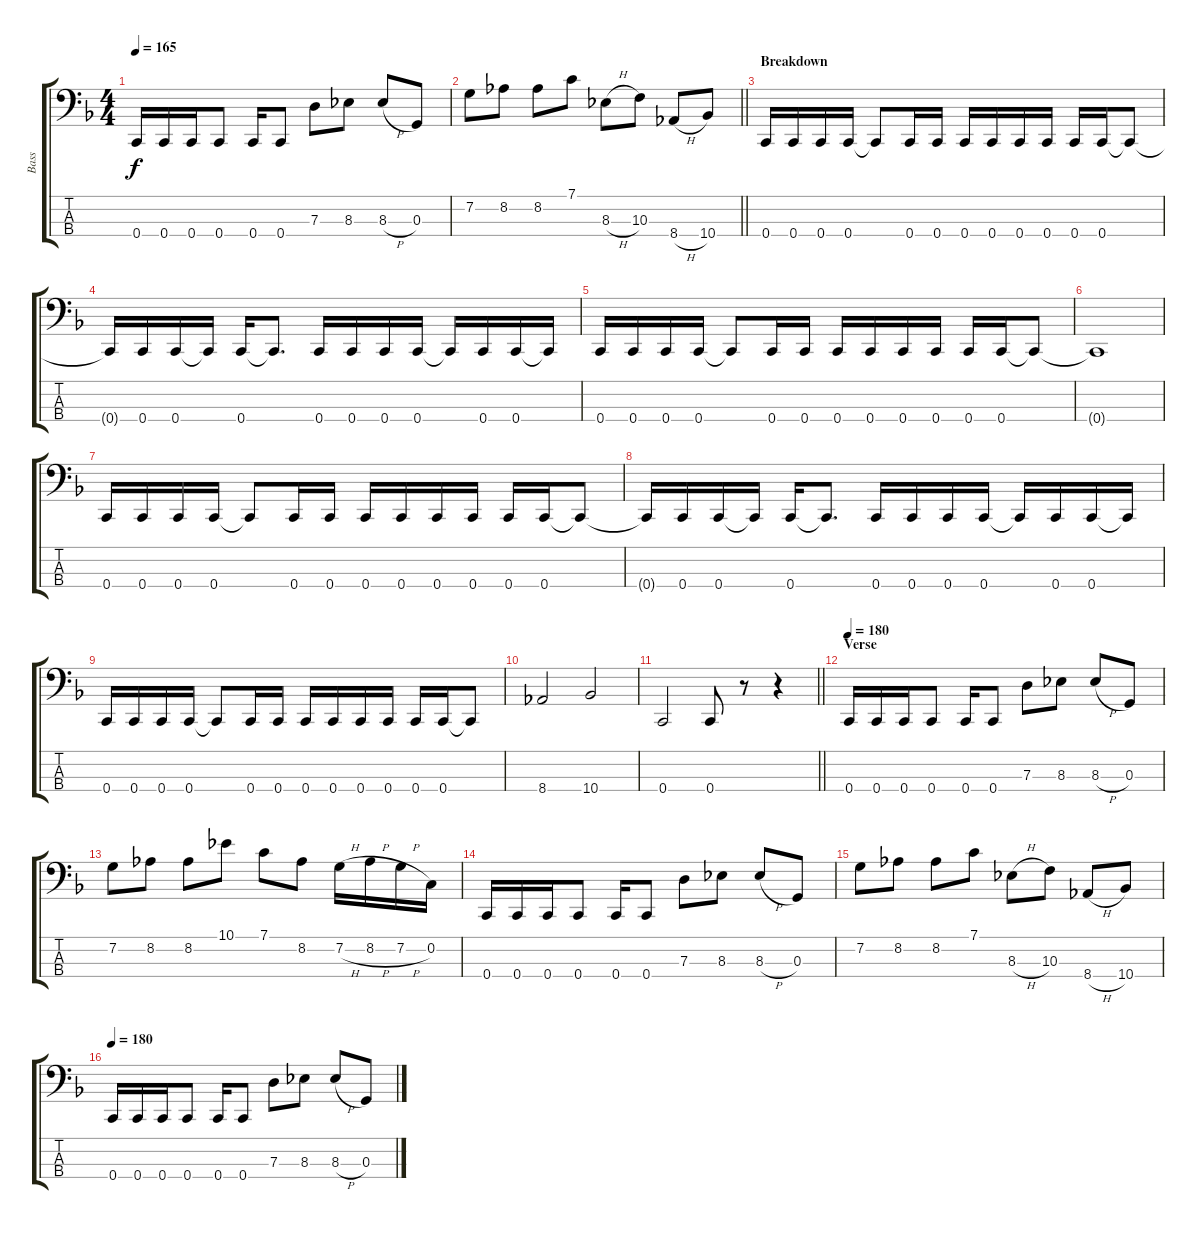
\track ("Bass" "Bass") {instrument electricbasspick}
\staff {score tabs}
\tuning (F2 C2 G1 C1) {hide}
\ts (4 4)
\tempo 165
\clef f4
\ks f
0.4.16{dy f} 0.4.16 0.4.16 0.4.8 0.4.16 0.4.8 7.3.8 8.3.8 8.3{h}.8 0.3.8 |
\barLineRight lightlight
7.2.8 8.2.8 8.2.8 7.1.8 8.3{h}.8 10.3.8 8.4{h}.8 10.4.8 |
\section ("" "Breakdown")
0.4.16 0.4.16 0.4.16 0.4.16 0.4{t}.8 0.4.16 0.4.16 0.4.16 0.4.16 0.4.16 0.4.16 0.4.16 0.4.16 0.4{t}.8 |
0.4{t}.16 0.4.16 0.4.16 0.4{t}.16 0.4.16 0.4{t}.8{d} 0.4.16 0.4.16 0.4.16 0.4.16 0.4{t}.16 0.4.16 0.4.16 0.4{t}.16 |
0.4.16 0.4.16 0.4.16 0.4.16 0.4{t}.8 0.4.16 0.4.16 0.4.16 0.4.16 0.4.16 0.4.16 0.4.16 0.4.16 0.4{t}.8 |
0.4{t}.1 |
0.4.16 0.4.16 0.4.16 0.4.16 0.4{t}.8 0.4.16 0.4.16 0.4.16 0.4.16 0.4.16 0.4.16 0.4.16 0.4.16 0.4{t}.8 |
0.4{t}.16 0.4.16 0.4.16 0.4{t}.16 0.4.16 0.4{t}.8{d} 0.4.16 0.4.16 0.4.16 0.4.16 0.4{t}.16 0.4.16 0.4.16 0.4{t}.16 |
0.4.16 0.4.16 0.4.16 0.4.16 0.4{t}.8 0.4.16 0.4.16 0.4.16 0.4.16 0.4.16 0.4.16 0.4.16 0.4.16 0.4{t}.8 |
8.4.2 10.4.2 |
\barLineRight lightlight
0.4.2 0.4.8 r.8 r.4 |
\section ("" "Verse")
\tempo 180
0.4.16 0.4.16 0.4.16 0.4.8 0.4.16 0.4.8 7.3.8 8.3.8 8.3{h}.8 0.3.8 |
7.2.8 8.2.8 8.2.8 10.1.8 7.1.8 8.2.8 7.2{h}.16 8.2{h}.16 7.2{h}.16 0.2.16 |
0.4.16 0.4.16 0.4.16 0.4.8 0.4.16 0.4.8 7.3.8 8.3.8 8.3{h}.8 0.3.8 |
7.2.8 8.2.8 8.2.8 7.1.8 8.3{h}.8 10.3.8 8.4{h}.8 10.4.8 |
\tempo 180
0.4.16 0.4.16 0.4.16 0.4.8 0.4.16 0.4.8 7.3.8 8.3.8 8.3{h}.8 0.3.8
